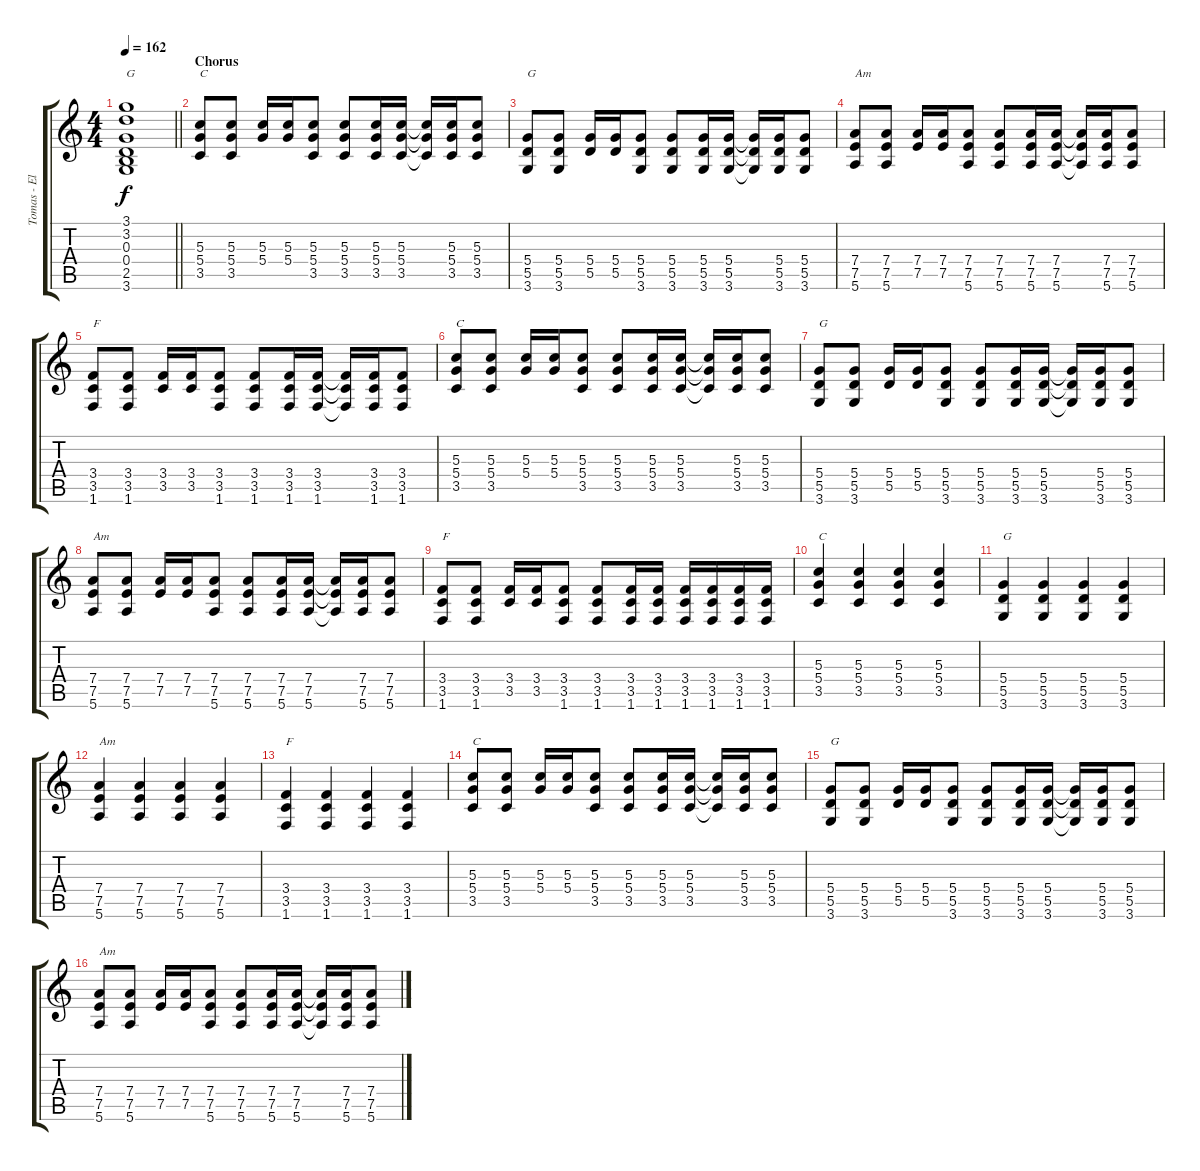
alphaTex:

\track ("Tomas - Elec. Guitar" "Tomas - El") {instrument electricguitarclean}
\staff {score tabs}
\tuning (E4 B3 G3 D3 A2 E2) {hide}
\ts (4 4)
\tempo 162
\clef g2
\barLineRight lightlight
\ks c
(3.1 3.2 0.3 0.4 2.5 3.6).1{txt "G" dy f} |
\section ("" "Chorus")
(5.3 5.4 3.5).8{txt "C" volume 13 instrument distortionguitar} (5.3 5.4 3.5).8 (5.3 5.4).16 (5.3 5.4).16 (5.3 5.4 3.5).8 (5.3 5.4 3.5).8 (5.3 5.4 3.5).16 (5.3 5.4 3.5).16 (5.3{t} 5.4{t} 3.5{t}).16 (5.3 5.4 3.5).16 (5.3 5.4 3.5).8 |
(5.4 5.5 3.6).8{txt "G"} (5.4 5.5 3.6).8 (5.4 5.5).16 (5.4 5.5).16 (5.4 5.5 3.6).8 (5.4 5.5 3.6).8 (5.4 5.5 3.6).16 (5.4 5.5 3.6).16 (5.4{t} 5.5{t} 3.6{t}).16 (5.4 5.5 3.6).16 (5.4 5.5 3.6).8 |
(7.4 7.5 5.6).8{txt "Am"} (7.4 7.5 5.6).8 (7.4 7.5).16 (7.4 7.5).16 (7.4 7.5 5.6).8 (7.4 7.5 5.6).8 (7.4 7.5 5.6).16 (7.4 7.5 5.6).16 (7.4{t} 7.5{t} 5.6{t}).16 (7.4 7.5 5.6).16 (7.4 7.5 5.6).8 |
(3.4 3.5 1.6).8{txt "F"} (3.4 3.5 1.6).8 (3.4 3.5).16 (3.4 3.5).16 (3.4 3.5 1.6).8 (3.4 3.5 1.6).8 (3.4 3.5 1.6).16 (3.4 3.5 1.6).16 (3.4{t} 3.5{t} 1.6{t}).16 (3.4 3.5 1.6).16 (3.4 3.5 1.6).8 |
(5.3 5.4 3.5).8{txt "C"} (5.3 5.4 3.5).8 (5.3 5.4).16 (5.3 5.4).16 (5.3 5.4 3.5).8 (5.3 5.4 3.5).8 (5.3 5.4 3.5).16 (5.3 5.4 3.5).16 (5.3{t} 5.4{t} 3.5{t}).16 (5.3 5.4 3.5).16 (5.3 5.4 3.5).8 |
(5.4 5.5 3.6).8{txt "G"} (5.4 5.5 3.6).8 (5.4 5.5).16 (5.4 5.5).16 (5.4 5.5 3.6).8 (5.4 5.5 3.6).8 (5.4 5.5 3.6).16 (5.4 5.5 3.6).16 (5.4{t} 5.5{t} 3.6{t}).16 (5.4 5.5 3.6).16 (5.4 5.5 3.6).8 |
(7.4 7.5 5.6).8{txt "Am"} (7.4 7.5 5.6).8 (7.4 7.5).16 (7.4 7.5).16 (7.4 7.5 5.6).8 (7.4 7.5 5.6).8 (7.4 7.5 5.6).16 (7.4 7.5 5.6).16 (7.4{t} 7.5{t} 5.6{t}).16 (7.4 7.5 5.6).16 (7.4 7.5 5.6).8 |
(3.4 3.5 1.6).8{txt "F"} (3.4 3.5 1.6).8 (3.4 3.5).16 (3.4 3.5).16 (3.4 3.5 1.6).8 (3.4 3.5 1.6).8 (3.4 3.5 1.6).16 (3.4 3.5 1.6).16 (3.4 3.5 1.6).16 (3.4 3.5 1.6).16 (3.4 3.5 1.6).16 (3.4 3.5 1.6).16 |
(5.3 5.4 3.5).4{txt "C"} (5.3 5.4 3.5).4 (5.3 5.4 3.5).4 (5.3 5.4 3.5).4 |
(5.4 5.5 3.6).4{txt "G"} (5.4 5.5 3.6).4 (5.4 5.5 3.6).4 (5.4 5.5 3.6).4 |
(7.4 7.5 5.6).4{txt "Am"} (7.4 7.5 5.6).4 (7.4 7.5 5.6).4 (7.4 7.5 5.6).4 |
(3.4 3.5 1.6).4{txt "F"} (3.4 3.5 1.6).4 (3.4 3.5 1.6).4 (3.4 3.5 1.6).4 |
(5.3 5.4 3.5).8{txt "C"} (5.3 5.4 3.5).8 (5.3 5.4).16 (5.3 5.4).16 (5.3 5.4 3.5).8 (5.3 5.4 3.5).8 (5.3 5.4 3.5).16 (5.3 5.4 3.5).16 (5.3{t} 5.4{t} 3.5{t}).16 (5.3 5.4 3.5).16 (5.3 5.4 3.5).8 |
(5.4 5.5 3.6).8{txt "G"} (5.4 5.5 3.6).8 (5.4 5.5).16 (5.4 5.5).16 (5.4 5.5 3.6).8 (5.4 5.5 3.6).8 (5.4 5.5 3.6).16 (5.4 5.5 3.6).16 (5.4{t} 5.5{t} 3.6{t}).16 (5.4 5.5 3.6).16 (5.4 5.5 3.6).8 |
(7.4 7.5 5.6).8{txt "Am"} (7.4 7.5 5.6).8 (7.4 7.5).16 (7.4 7.5).16 (7.4 7.5 5.6).8 (7.4 7.5 5.6).8 (7.4 7.5 5.6).16 (7.4 7.5 5.6).16 (7.4{t} 7.5{t} 5.6{t}).16 (7.4 7.5 5.6).16 (7.4 7.5 5.6).8
